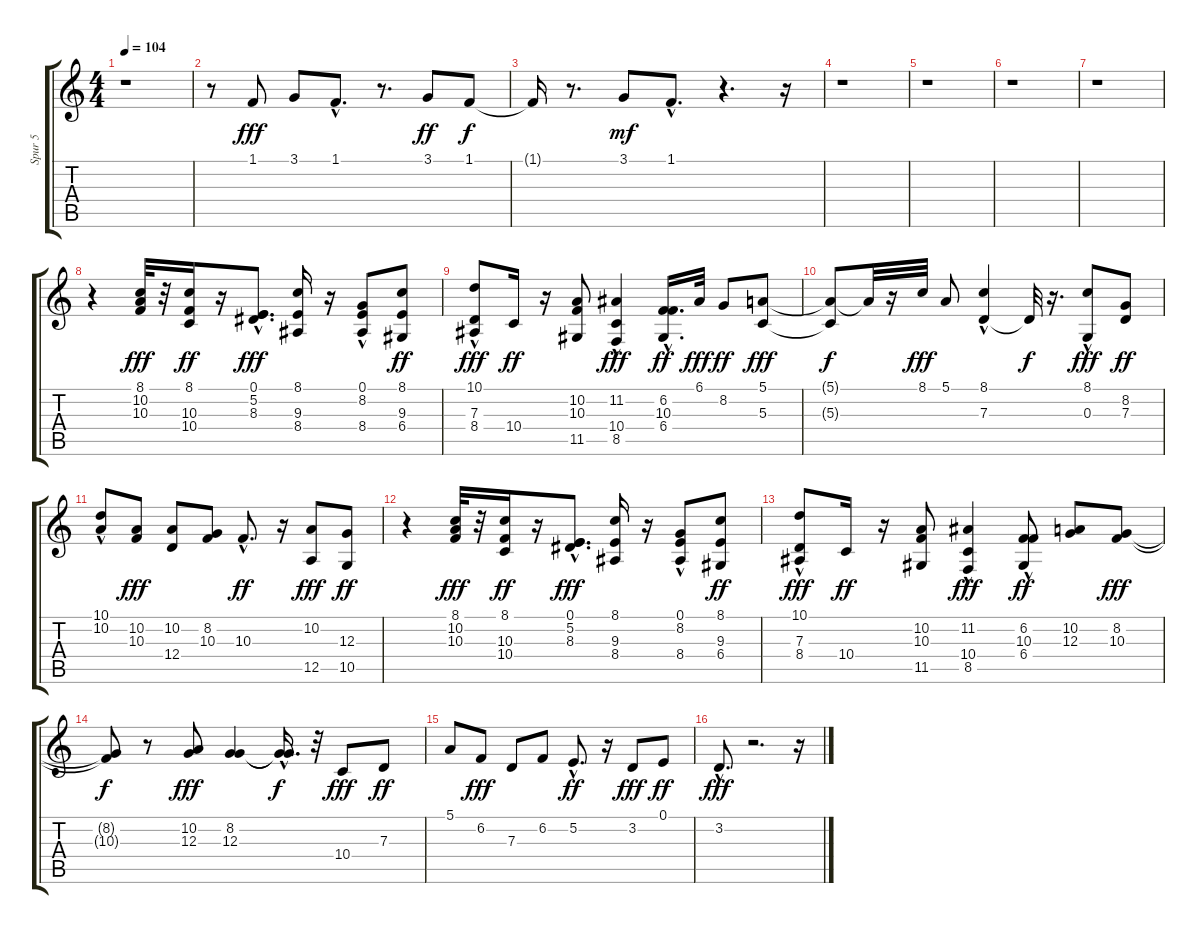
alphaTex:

\track ("Spur 5" "Spur 5") {instrument voiceoohs}
\staff {score tabs}
\tuning (E4 B3 G3 D3 A2 E2) {hide}
\ts (4 4)
\tempo 104
\clef g2
\ks c
r.1{dy fff} |
r.8 1.1.8 3.1.8 1.1{hac}.8{d} r.8{d} 3.1.8{dy ff} 1.1.8{dy f} |
1.1{t}.16 r.8{d} 3.1.8{dy mf} 1.1{hac}.8{d} r.4{d} r.16 |
r.1 |
r.1 |
r.1 |
r.1 |
r.4 (8.1 10.2 10.3).32{dy fff} r.32 (8.1 10.3 10.4).16{dy ff} r.16 (0.1{hac} 5.2{hac} 8.3).8{d dy fff} (8.1 9.3 8.4).16 r.16 (0.1 8.2{hac} 8.4).8 (8.1 9.3 6.4).8{dy ff} |
(10.1{hac} 7.3 8.4).8{dy fff} 10.4.16{dy ff} r.16 (10.2 10.3 11.5).8 (11.2{hac} 10.4{hac} 8.5).4{dy fff} (6.2{hac} 10.3{hac} 6.4).16{d dy ff} 6.1.32{dy fff} 8.2.8{dy ff} (5.1 5.3).8{dy fff} |
(5.1{t} 5.3{t}).8{dy f} 5.1{t}.32 r.16 8.1.32{dy fff} 5.1.8 (8.1{hac} 7.3).4 7.3{t}.32{dy f} r.16{d} (8.1{hac} 0.3).8{dy fff} (8.2 7.3).8{dy ff} |
(10.1{hac} 10.2).8 (10.2 10.3).8{dy fff} (10.2 12.4).8 (8.2 10.3).8 10.3{hac}.8{d dy ff} r.16 (10.2 12.5).8{dy fff} (12.3 10.5).8{dy ff} |
r.4 (8.1 10.2 10.3).32{dy fff} r.32 (8.1 10.3 10.4).16{dy ff} r.16 (0.1{hac} 5.2{hac} 8.3).8{d dy fff} (8.1 9.3 8.4).16 r.16 (0.1 8.2{hac} 8.4).8 (8.1 9.3 6.4).8{dy ff} |
(10.1{hac} 7.3 8.4).8{dy fff} 10.4.16{dy ff} r.16 (10.2 10.3 11.5).8 (11.2{hac} 10.4{hac} 8.5).4{dy fff} (6.2{hac} 10.3 6.4).8{dy ff} (10.2 12.3).8 (8.2 10.3).8{dy fff} |
(8.2{t} 10.3{t}).8{dy f} r.8 (10.2 12.3).8{dy fff} (8.2 12.3).4 (8.2{t} 12.3{hac t}).16{d dy f} r.32 10.4.8{dy fff} 7.3.8{dy ff} |
5.1.8 6.2.8{dy fff} 7.3.8 6.2.8 5.2{hac}.8{d dy ff} r.16 3.2.8{dy fff} 0.1.8{dy ff} |
3.2{hac}.8{d dy fff} r.2{d} r.16
